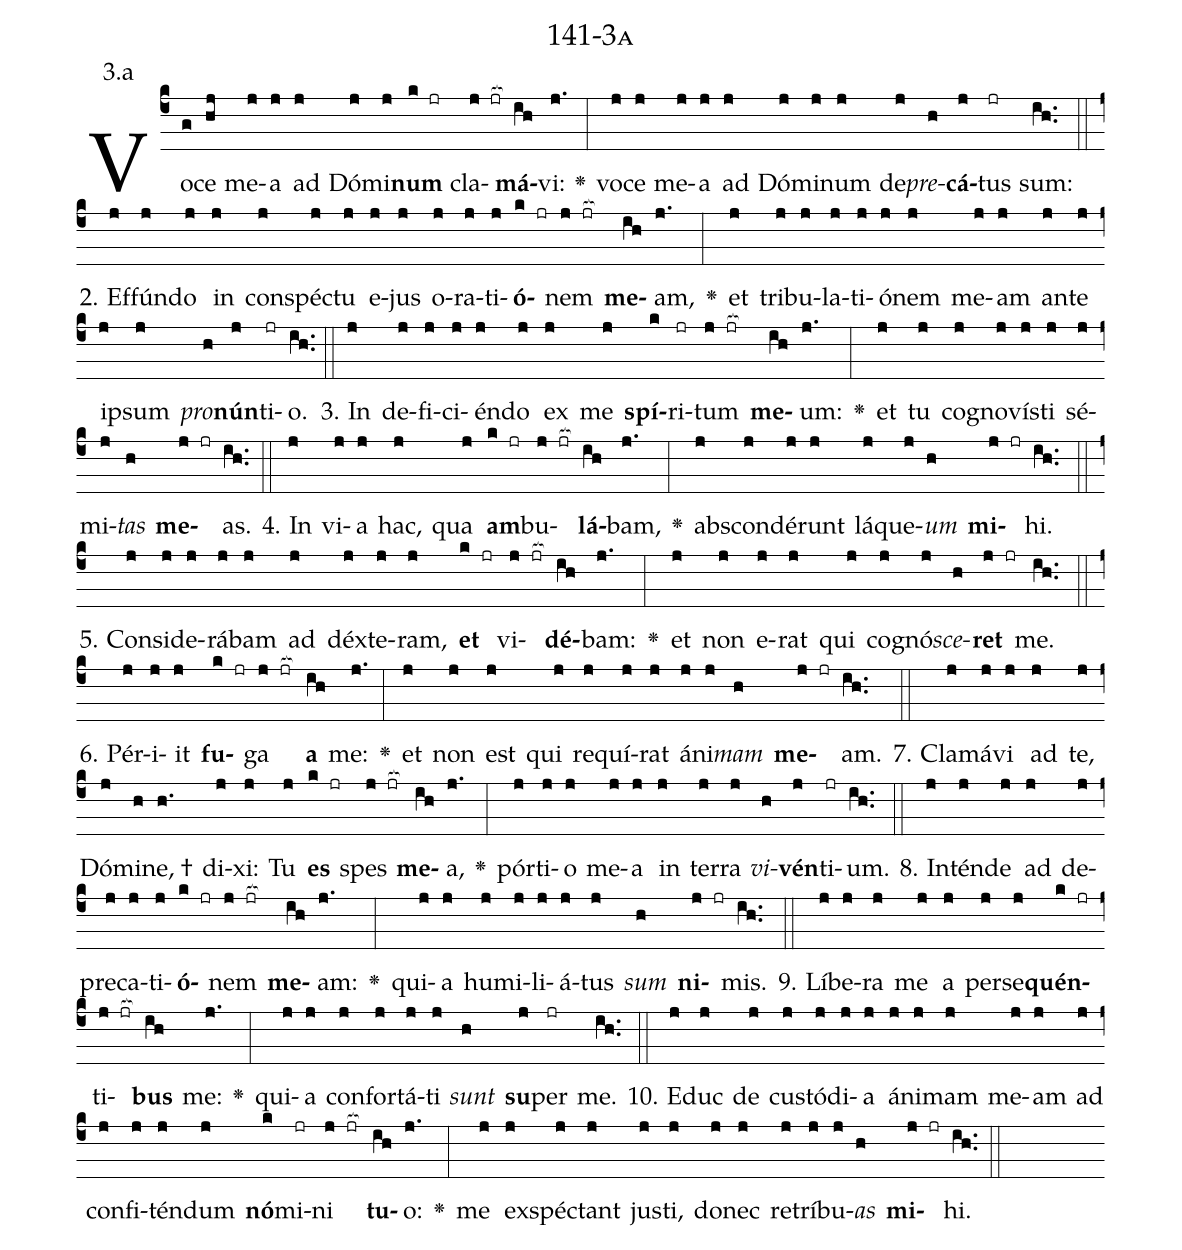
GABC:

name: 141-3a;
annotation: 3.a;
%%
(c4)Vo(g)ce(hj) me(j)a(j) ad(j) Dó(j)mi(j)<b>num</b>(k jr) cla(j jr[ocb:1{])<b>má</b>(ih[ocb:0}])vi:(j.) <v>\greheightstar</v>(:) vo(j)ce(j) me(j)a(j) ad(j) Dó(j)mi(j)num(j) de(j)<i>pre</i>(h)<b>cá</b>(j)tus(jr) sum:(ih..) (::)
2. Ef(j)fún(j)do(j) in(j) con(j)spéc(j)tu(j) e(j)jus(j) o(j)ra(j)ti(j)<b>ó</b>(k jr)nem(j jr[ocb:1{]) <b>me</b>(ih[ocb:0}])am,(j.) <v>\greheightstar</v>(:) et(j) tri(j)bu(j)la(j)ti(j)ó(j)nem(j) me(j)am(j) an(j)te(j) ip(j)sum(j) <i>pro</i>(h)<b>nún</b>(j)ti(jr)o.(ih..) (::)
3. In(j) de(j)fi(j)ci(j)én(j)do(j) ex(j) me(j) <b>spí</b>(k)ri(jr)tum(j jr[ocb:1{]) <b>me</b>(ih[ocb:0}])um:(j.) <v>\greheightstar</v>(:) et(j) tu(j) co(j)gno(j)vís(j)ti(j) sé(j)mi(j)<i>tas</i>(h) <b>me</b>(j jr)as.(ih..) (::)
4. In(j) vi(j)a(j) hac,(j) qua(j) <b>am</b>(k jr)bu(j jr[ocb:1{])<b>lá</b>(ih[ocb:0}])bam,(j.) <v>\greheightstar</v>(:) abs(j)con(j)dé(j)runt(j) lá(j)que(j)<i>um</i>(h) <b>mi</b>(j jr)hi.(ih..) (::)
5. Con(j)si(j)de(j)rá(j)bam(j) ad(j) déx(j)te(j)ram,(j) <b>et</b>(k jr) vi(j jr[ocb:1{])<b>dé</b>(ih[ocb:0}])bam:(j.) <v>\greheightstar</v>(:) et(j) non(j) e(j)rat(j) qui(j) co(j)gnó(j)<i>sce</i>(h)<b>ret</b>(j jr) me.(ih..) (::)
6. Pér(j)i(j)it(j) <b>fu</b>(k jr)ga(j jr[ocb:1{]) <b>a</b>(ih[ocb:0}]) me:(j.) <v>\greheightstar</v>(:) et(j) non(j) est(j) qui(j) re(j)quí(j)rat(j) á(j)ni(j)<i>mam</i>(h) <b>me</b>(j jr)am.(ih..) (::)
7. Cla(j)má(j)vi(j) ad(j) te,(j) Dó(j)mi(h)ne, †(h.) di(j)xi:(j) Tu(j) <b>es</b>(k jr) spes(j jr[ocb:1{]) <b>me</b>(ih[ocb:0}])a,(j.) <v>\greheightstar</v>(:) pór(j)ti(j)o(j) me(j)a(j) in(j) ter(j)ra(j) <i>vi</i>(h)<b>vén</b>(j)ti(jr)um.(ih..) (::)
8. In(j)tén(j)de(j) ad(j) de(j)pre(j)ca(j)ti(j)<b>ó</b>(k jr)nem(j jr[ocb:1{]) <b>me</b>(ih[ocb:0}])am:(j.) <v>\greheightstar</v>(:) qui(j)a(j) hu(j)mi(j)li(j)á(j)tus(j) <i>sum</i>(h) <b>ni</b>(j jr)mis.(ih..) (::)
9. Lí(j)be(j)ra(j) me(j) a(j) per(j)se(j)<b>quén</b>(k jr)ti(j jr[ocb:1{])<b>bus</b>(ih[ocb:0}]) me:(j.) <v>\greheightstar</v>(:) qui(j)a(j) con(j)for(j)tá(j)ti(j) <i>sunt</i>(h) <b>su</b>(j)per(jr) me.(ih..) (::)
10. E(j)duc(j) de(j) cus(j)tó(j)di(j)a(j) á(j)ni(j)mam(j) me(j)am(j) ad(j) con(j)fi(j)tén(j)dum(j) <b>nó</b>(k)mi(jr)ni(j jr[ocb:1{]) <b>tu</b>(ih[ocb:0}])o:(j.) <v>\greheightstar</v>(:) me(j) ex(j)spéc(j)tant(j) jus(j)ti,(j) do(j)nec(j) re(j)trí(j)bu(j)<i>as</i>(h) <b>mi</b>(j jr)hi.(ih..) (::)
